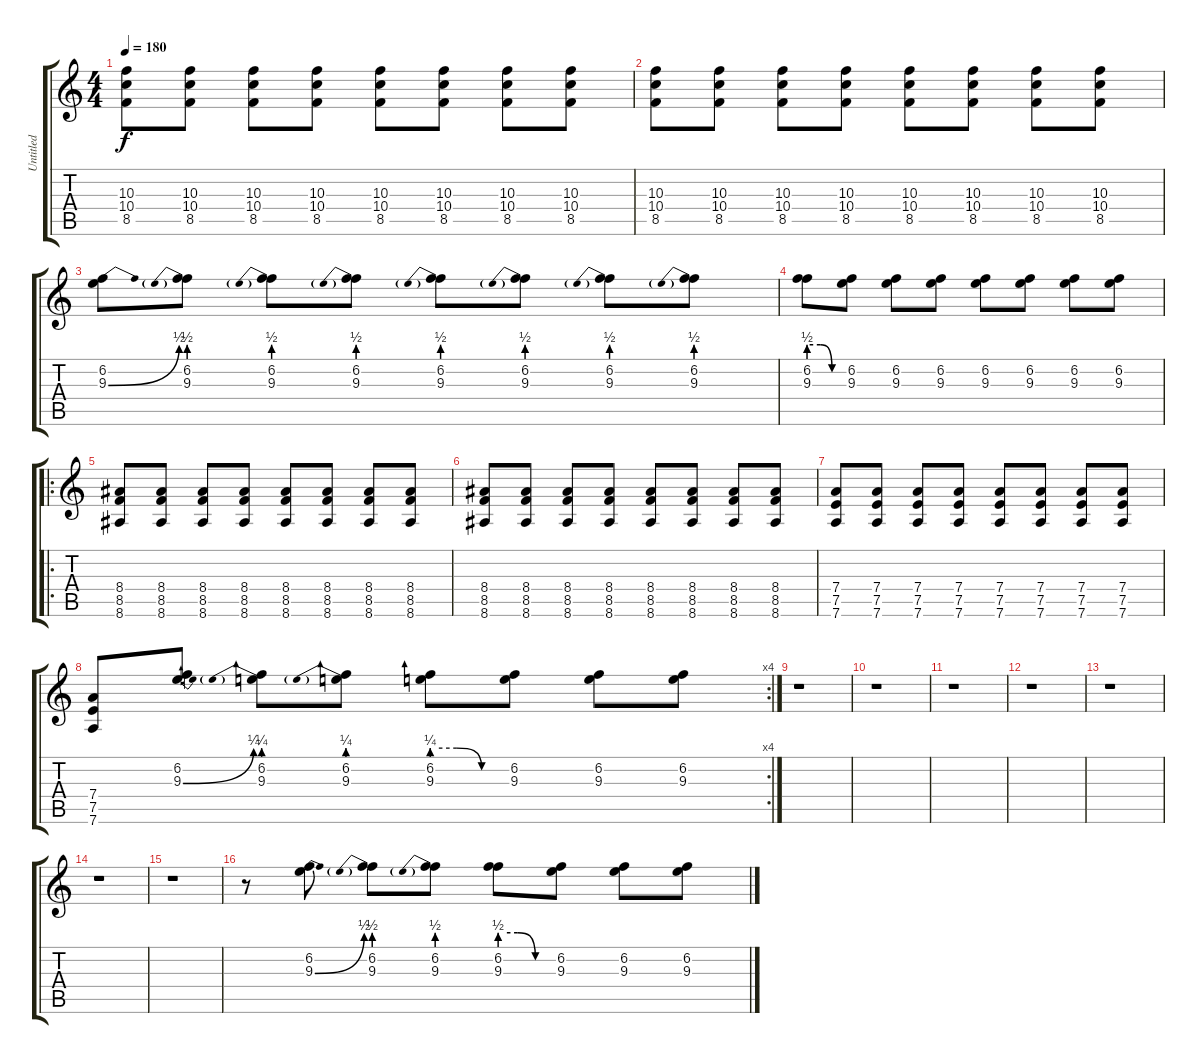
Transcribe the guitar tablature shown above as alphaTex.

\track ("Untitled" "Untitled") {instrument overdrivenguitar}
\staff {score tabs}
\tuning (E4 B3 G3 D3 A2 D2) {hide}
\ts (4 4)
\tempo 180
\clef g2
\ks c
(10.3 10.4 8.5).8{dy f} (10.3 10.4 8.5).8 (10.3 10.4 8.5).8 (10.3 10.4 8.5).8 (10.3 10.4 8.5).8 (10.3 10.4 8.5).8 (10.3 10.4 8.5).8 (10.3 10.4 8.5).8 |
(10.3 10.4 8.5).8 (10.3 10.4 8.5).8 (10.3 10.4 8.5).8 (10.3 10.4 8.5).8 (10.3 10.4 8.5).8 (10.3 10.4 8.5).8 (10.3 10.4 8.5).8 (10.3 10.4 8.5).8 |
(6.2 9.3{be (bend 0 0 60 2)}).8 (6.2 9.3{be (prebend 0 2 60 2)}).8 (6.2 9.3{be (prebend 0 2 60 2)}).8 (6.2 9.3{be (prebend 0 2 60 2)}).8 (6.2 9.3{be (prebend 0 2 60 2)}).8 (6.2 9.3{be (prebend 0 2 60 2)}).8 (6.2 9.3{be (prebend 0 2 60 2)}).8 (6.2 9.3{be (prebend 0 2 60 2)}).8 |
(6.2 9.3{be (custom 0 2 20 2 40 0 60 0)}).8 (6.2 9.3).8 (6.2 9.3).8 (6.2 9.3).8 (6.2 9.3).8 (6.2 9.3).8 (6.2 9.3).8 (6.2 9.3).8 |
\ro
(8.4 8.5 8.6).8 (8.4 8.5 8.6).8 (8.4 8.5 8.6).8 (8.4 8.5 8.6).8 (8.4 8.5 8.6).8 (8.4 8.5 8.6).8 (8.4 8.5 8.6).8 (8.4 8.5 8.6).8 |
(8.4 8.5 8.6).8 (8.4 8.5 8.6).8 (8.4 8.5 8.6).8 (8.4 8.5 8.6).8 (8.4 8.5 8.6).8 (8.4 8.5 8.6).8 (8.4 8.5 8.6).8 (8.4 8.5 8.6).8 |
(7.4 7.5 7.6).8 (7.4 7.5 7.6).8 (7.4 7.5 7.6).8 (7.4 7.5 7.6).8 (7.4 7.5 7.6).8 (7.4 7.5 7.6).8 (7.4 7.5 7.6).8 (7.4 7.5 7.6).8 |
\rc 4
(7.4 7.5 7.6).8 (6.2 9.3{be (bend 0 0 60 1)}).8 (6.2 9.3{be (prebend 0 1 60 1)}).8 (6.2 9.3{be (prebend 0 1 60 1)}).8 (6.2 9.3{be (custom 0 1 20 1 40 0 60 0)}).8 (6.2 9.3).8 (6.2 9.3).8 (6.2 9.3).8 |
r.1 |
r.1 |
r.1 |
r.1 |
r.1 |
r.1 |
r.1 |
r.8 (6.2 9.3{be (bend 0 0 60 2)}).8 (6.2 9.3{be (prebend 0 2 60 2)}).8 (6.2 9.3{be (prebend 0 2 60 2)}).8 (6.2 9.3{be (custom 0 2 20 2 40 0 60 0)}).8 (6.2 9.3).8 (6.2 9.3).8 (6.2 9.3).8
